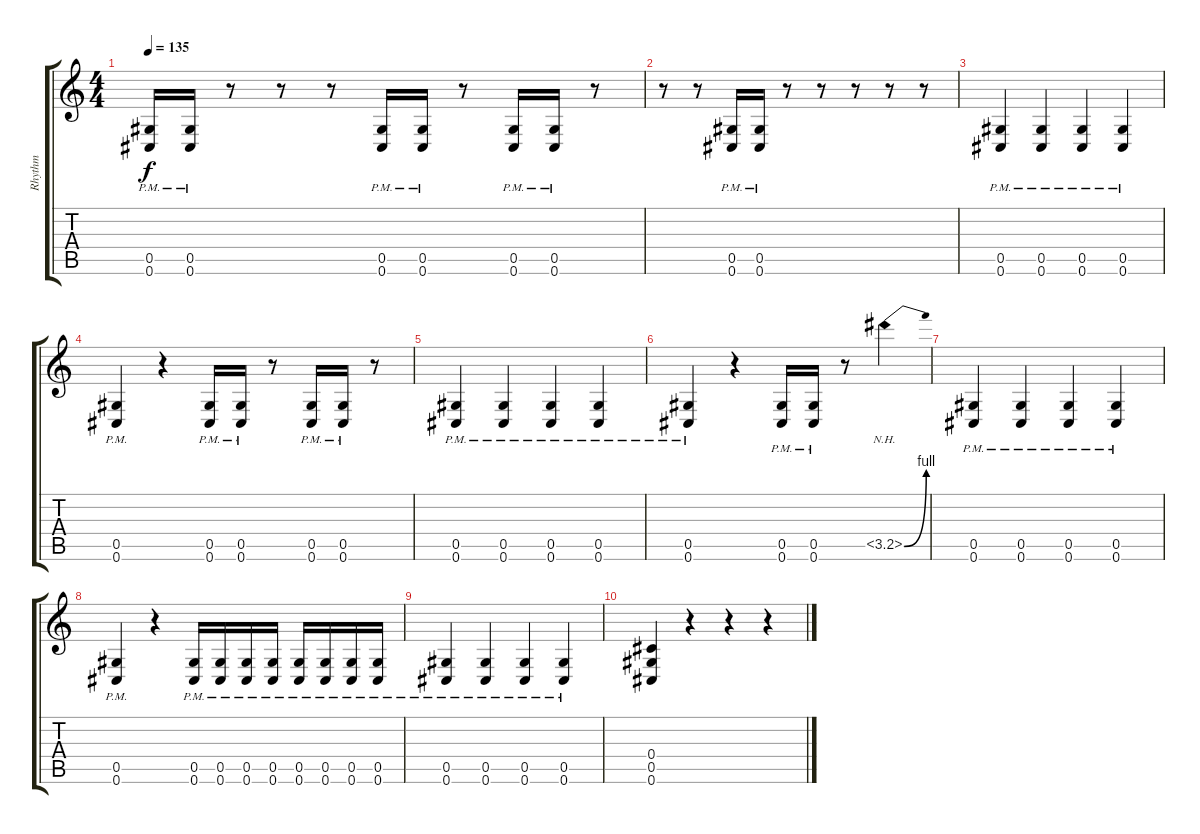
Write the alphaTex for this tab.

\track ("Rhythm" "Rhythm") {instrument distortionguitar}
\staff {score tabs}
\tuning (Eb4 Bb3 Gb3 Db3 Ab2 Db2) {hide}
\ts (4 4)
\tempo 135
\clef g2
\ks c
(0.5{pm} 0.6{pm}).16{dy f} (0.5{pm} 0.6{pm}).16 r.8 r.8 r.8 (0.5{pm} 0.6{pm}).16 (0.5{pm} 0.6{pm}).16 r.8 (0.5{pm} 0.6{pm}).16 (0.5{pm} 0.6{pm}).16 r.8 |
r.8 r.8 (0.5{pm} 0.6{pm}).16 (0.5{pm} 0.6{pm}).16 r.8 r.8 r.8 r.8 r.8 |
(0.5{pm} 0.6{pm}).4 (0.5{pm} 0.6{pm}).4 (0.5{pm} 0.6{pm}).4 (0.5{pm} 0.6{pm}).4 |
(0.5{pm} 0.6{pm}).4 r.4 (0.5{pm} 0.6{pm}).16 (0.5{pm} 0.6{pm}).16 r.8 (0.5{pm} 0.6{pm}).16 (0.5{pm} 0.6{pm}).16 r.8 |
(0.5{pm} 0.6{pm}).4 (0.5{pm} 0.6{pm}).4 (0.5{pm} 0.6{pm}).4 (0.5{pm} 0.6{pm}).4 |
(0.5{pm} 0.6{pm}).4 r.4 (0.5{pm} 0.6{pm}).16 (0.5{pm} 0.6{pm}).16 r.8 3.5{be (bend 0 0 60 4) nh}.4 |
(0.5{pm} 0.6{pm}).4 (0.5{pm} 0.6{pm}).4 (0.5{pm} 0.6{pm}).4 (0.5{pm} 0.6{pm}).4 |
(0.5{pm} 0.6{pm}).4 r.4 (0.5{pm} 0.6{pm}).16 (0.5{pm} 0.6{pm}).16 (0.5{pm} 0.6{pm}).16 (0.5{pm} 0.6{pm}).16 (0.5{pm} 0.6{pm}).16 (0.5{pm} 0.6{pm}).16 (0.5{pm} 0.6{pm}).16 (0.5{pm} 0.6{pm}).16 |
(0.5{pm} 0.6{pm}).4 (0.5{pm} 0.6{pm}).4 (0.5{pm} 0.6{pm}).4 (0.5{pm} 0.6{pm}).4 |
(0.4 0.5 0.6).4 r.4 r.4 r.4
